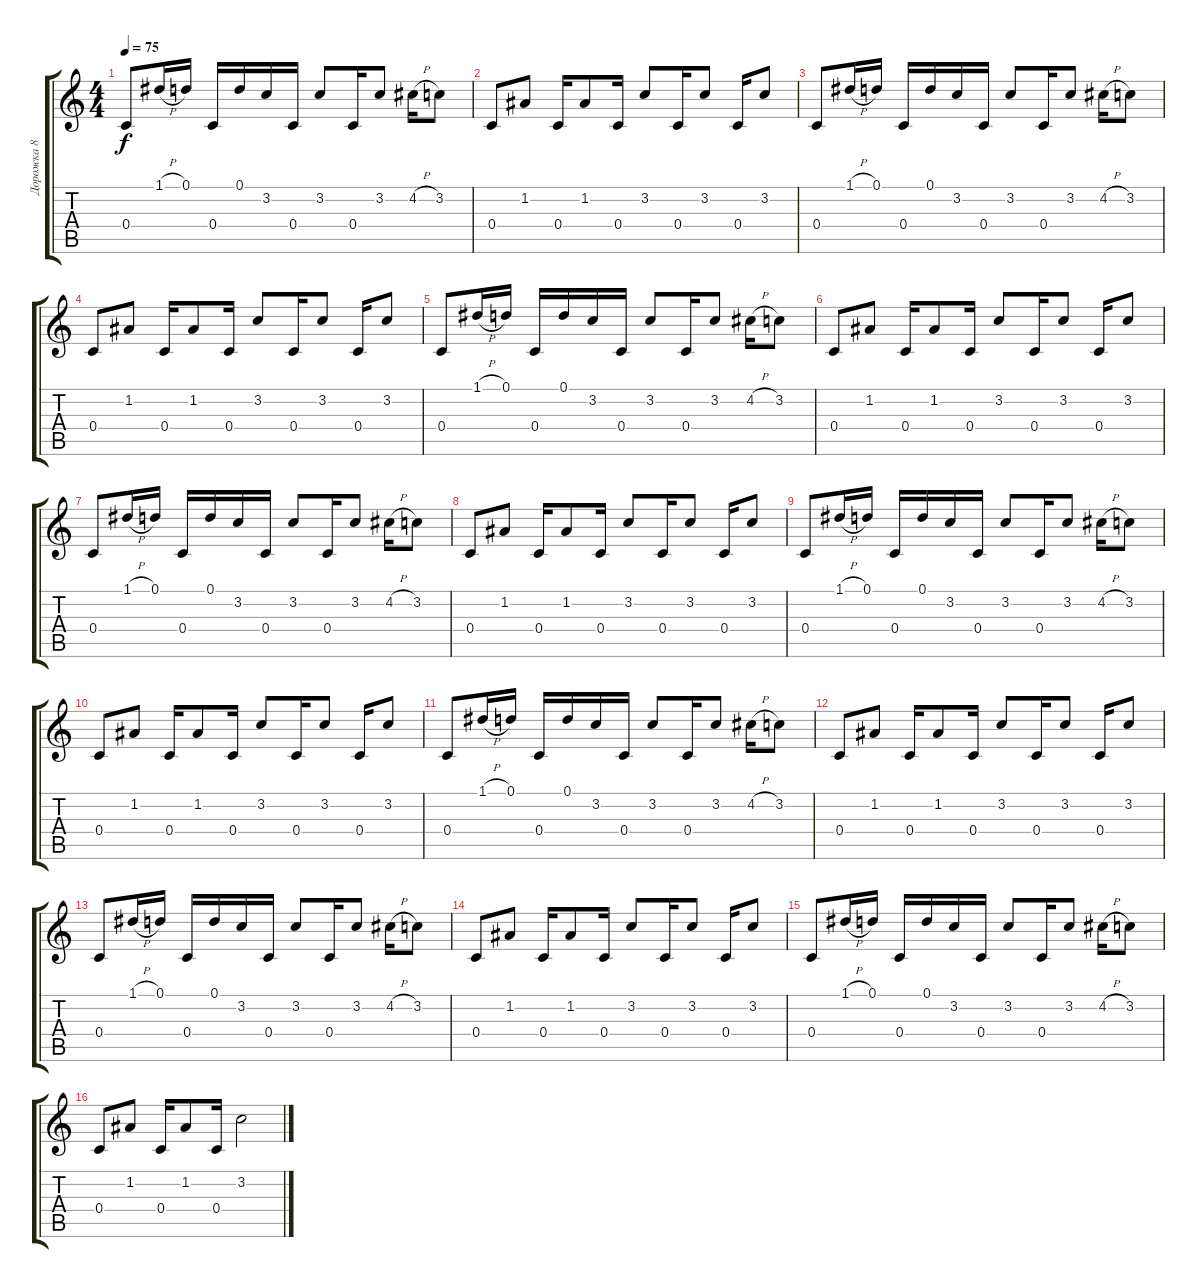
\track ("Дорожка 8" "Дорожка 8") {instrument acousticguitarsteel}
\staff {score tabs}
\tuning (D4 A3 F3 C3 G2 C2) {hide}
\ts (4 4)
\tempo 75
\clef g2
\ks c
0.4.8{dy f instrument acousticguitarsteel} 1.1{h}.16 0.1.16 0.4.16 0.1.16 3.2.16 0.4.16 3.2.8 0.4.16 3.2.8 4.2{h}.16 3.2.8 |
0.4.8 1.2.8 0.4.16 1.2.8 0.4.16 3.2.8 0.4.16 3.2.8 0.4.16 3.2.8 |
0.4.8 1.1{h}.16 0.1.16 0.4.16 0.1.16 3.2.16 0.4.16 3.2.8 0.4.16 3.2.8 4.2{h}.16 3.2.8 |
0.4.8 1.2.8 0.4.16 1.2.8 0.4.16 3.2.8 0.4.16 3.2.8 0.4.16 3.2.8 |
0.4.8 1.1{h}.16 0.1.16 0.4.16 0.1.16 3.2.16 0.4.16 3.2.8 0.4.16 3.2.8 4.2{h}.16 3.2.8 |
0.4.8 1.2.8 0.4.16 1.2.8 0.4.16 3.2.8 0.4.16 3.2.8 0.4.16 3.2.8 |
0.4.8 1.1{h}.16 0.1.16 0.4.16 0.1.16 3.2.16 0.4.16 3.2.8 0.4.16 3.2.8 4.2{h}.16 3.2.8 |
0.4.8 1.2.8 0.4.16 1.2.8 0.4.16 3.2.8 0.4.16 3.2.8 0.4.16 3.2.8 |
0.4.8 1.1{h}.16 0.1.16 0.4.16 0.1.16 3.2.16 0.4.16 3.2.8 0.4.16 3.2.8 4.2{h}.16 3.2.8 |
0.4.8 1.2.8 0.4.16 1.2.8 0.4.16 3.2.8 0.4.16 3.2.8 0.4.16 3.2.8 |
0.4.8 1.1{h}.16 0.1.16 0.4.16 0.1.16 3.2.16 0.4.16 3.2.8 0.4.16 3.2.8 4.2{h}.16 3.2.8 |
0.4.8 1.2.8 0.4.16 1.2.8 0.4.16 3.2.8 0.4.16 3.2.8 0.4.16 3.2.8 |
0.4.8 1.1{h}.16 0.1.16 0.4.16 0.1.16 3.2.16 0.4.16 3.2.8 0.4.16 3.2.8 4.2{h}.16 3.2.8 |
0.4.8 1.2.8 0.4.16 1.2.8 0.4.16 3.2.8 0.4.16 3.2.8 0.4.16 3.2.8 |
0.4.8 1.1{h}.16 0.1.16 0.4.16 0.1.16 3.2.16 0.4.16 3.2.8 0.4.16 3.2.8 4.2{h}.16 3.2.8 |
0.4.8 1.2.8 0.4.16 1.2.8 0.4.16 3.2.2
